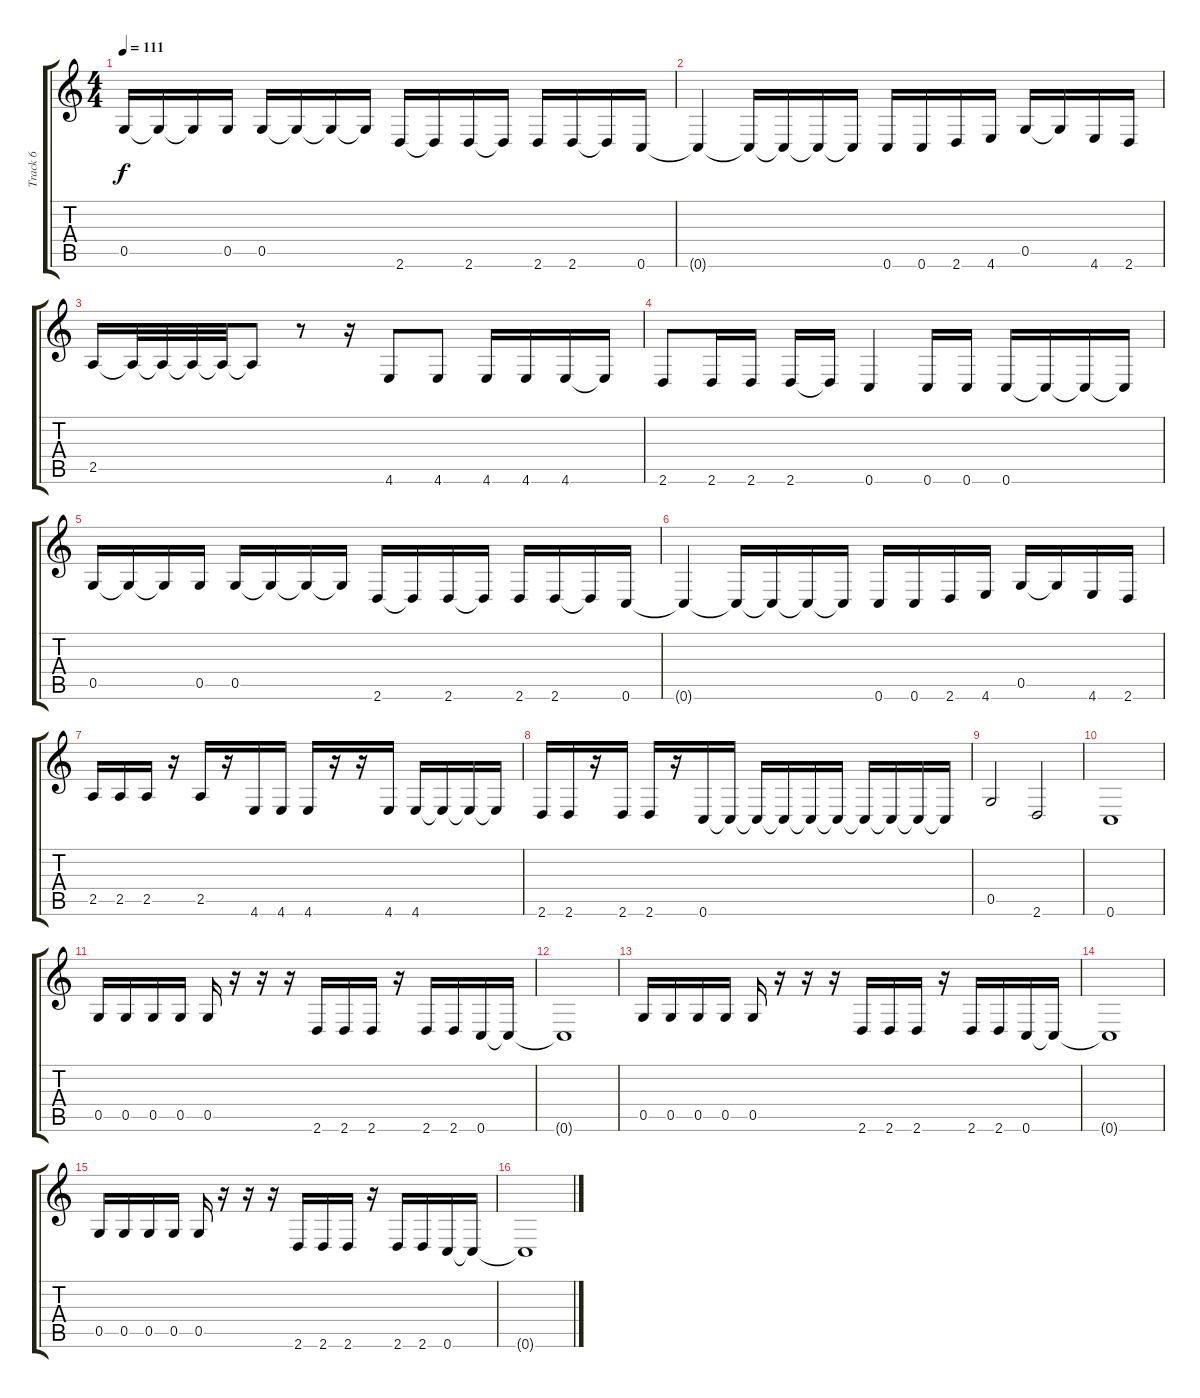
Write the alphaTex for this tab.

\track ("Track 6" "Track 6") {instrument electricbasspick}
\staff {score tabs}
\tuning (D4 A3 F3 C3 G2 C2) {hide}
\ts (4 4)
\tempo 111
\clef g2
\ks c
0.5.16{dy f} 0.5{t}.16 0.5{t}.16 0.5.16 0.5.16 0.5{t}.16 0.5{t}.16 0.5{t}.16 2.6.16 2.6{t}.16 2.6.16 2.6{t}.16 2.6.16 2.6.16 2.6{t}.16 0.6.16 |
0.6{t}.4 0.6{t}.16 0.6{t}.16 0.6{t}.16 0.6{t}.16 0.6.16 0.6.16 2.6.16 4.6.16 0.5.16 0.5{t}.16 4.6.16 2.6.16 |
2.5.16 2.5{t}.32 2.5{t}.32 2.5{t}.32 2.5{t}.32 2.5{t}.8 r.8 r.16 4.6.8 4.6.8 4.6.16 4.6.16 4.6.16 4.6{t}.16 |
2.6.8 2.6.16 2.6.16 2.6.16 2.6{t}.16 0.6.4 0.6.16 0.6.16 0.6.16 0.6{t}.16 0.6{t}.16 0.6{t}.16 |
0.5.16 0.5{t}.16 0.5{t}.16 0.5.16 0.5.16 0.5{t}.16 0.5{t}.16 0.5{t}.16 2.6.16 2.6{t}.16 2.6.16 2.6{t}.16 2.6.16 2.6.16 2.6{t}.16 0.6.16 |
0.6{t}.4 0.6{t}.16 0.6{t}.16 0.6{t}.16 0.6{t}.16 0.6.16 0.6.16 2.6.16 4.6.16 0.5.16 0.5{t}.16 4.6.16 2.6.16 |
2.5.16 2.5.16 2.5.16 r.16 2.5.16 r.16 4.6.16 4.6.16 4.6.16 r.16 r.16 4.6.16 4.6.16 4.6{t}.16 4.6{t}.16 4.6{t}.16 |
2.6.16 2.6.16 r.16 2.6.16 2.6.16 r.16 0.6.16 0.6{t}.16 0.6{t}.16 0.6{t}.16 0.6{t}.16 0.6{t}.16 0.6{t}.16 0.6{t}.16 0.6{t}.16 0.6{t}.16 |
0.5.2 2.6.2 |
0.6.1 |
0.5.16 0.5.16 0.5.16 0.5.16 0.5.16 r.16 r.16 r.16 2.6.16 2.6.16 2.6.16 r.16 2.6.16 2.6.16 0.6.16 0.6{t}.16 |
0.6{t}.1 |
0.5.16 0.5.16 0.5.16 0.5.16 0.5.16 r.16 r.16 r.16 2.6.16 2.6.16 2.6.16 r.16 2.6.16 2.6.16 0.6.16 0.6{t}.16 |
0.6{t}.1 |
0.5.16 0.5.16 0.5.16 0.5.16 0.5.16 r.16 r.16 r.16 2.6.16 2.6.16 2.6.16 r.16 2.6.16 2.6.16 0.6.16 0.6{t}.16 |
0.6{t}.1
